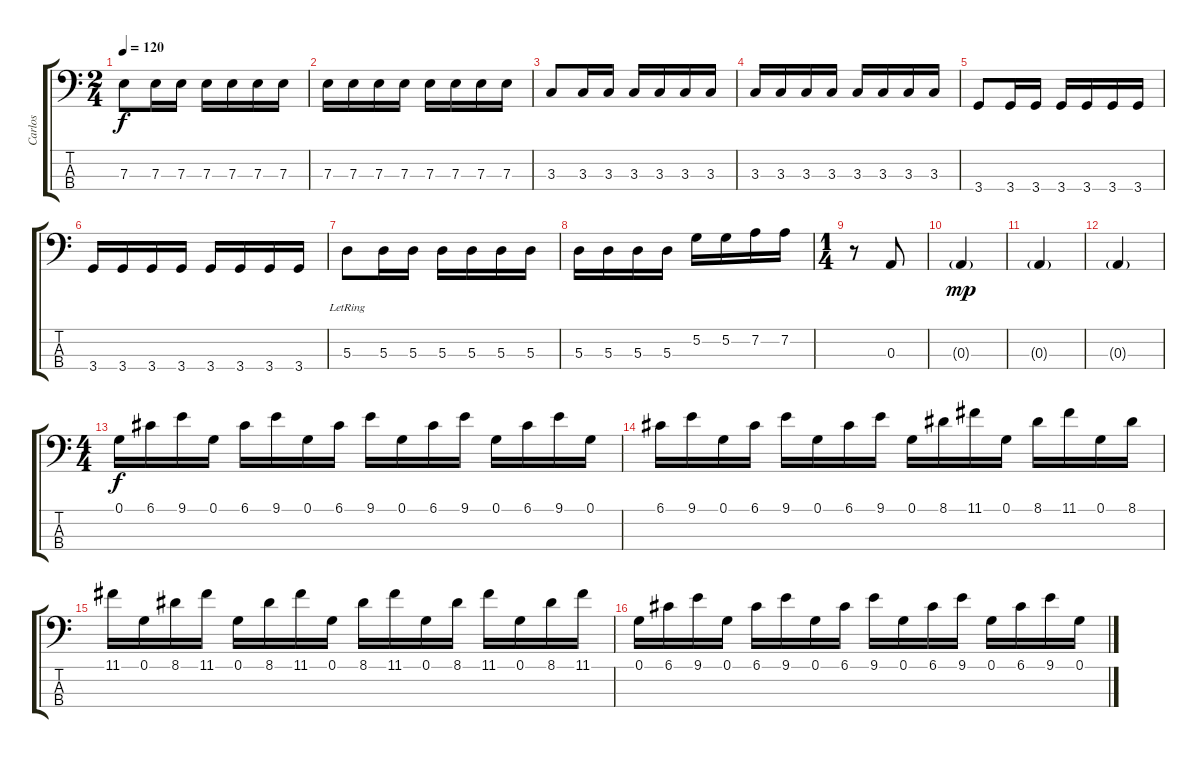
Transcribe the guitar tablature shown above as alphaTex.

\track ("Carlos" "Carlos") {instrument electricbassfinger}
\staff {score tabs}
\tuning (G2 D2 A1 E1) {hide}
\ts (2 4)
\tempo 120
\clef f4
\ks c
7.3.8{dy f} 7.3.16 7.3.16 7.3.16 7.3.16 7.3.16 7.3.16 |
7.3.16 7.3.16 7.3.16 7.3.16 7.3.16 7.3.16 7.3.16 7.3.16 |
3.3.8 3.3.16 3.3.16 3.3.16 3.3.16 3.3.16 3.3.16 |
3.3.16 3.3.16 3.3.16 3.3.16 3.3.16 3.3.16 3.3.16 3.3.16 |
3.4.8 3.4.16 3.4.16 3.4.16 3.4.16 3.4.16 3.4.16 |
3.4.16 3.4.16 3.4.16 3.4.16 3.4.16 3.4.16 3.4.16 3.4.16 |
5.3{lr}.8 5.3.16 5.3.16 5.3.16 5.3.16 5.3.16 5.3.16 |
5.3.16 5.3.16 5.3.16 5.3.16 5.2.16 5.2.16 7.2.16 7.2.16 |
\ts (1 4)
r.8 0.3.8 |
0.3{g}.4{dy mp} |
0.3{g}.4 |
0.3{g}.4 |
\ts (4 4)
0.1.16{dy f} 6.1.16 9.1.16 0.1.16 6.1.16 9.1.16 0.1.16 6.1.16 9.1.16 0.1.16 6.1.16 9.1.16 0.1.16 6.1.16 9.1.16 0.1.16 |
6.1.16 9.1.16 0.1.16 6.1.16 9.1.16 0.1.16 6.1.16 9.1.16 0.1.16 8.1.16 11.1.16 0.1.16 8.1.16 11.1.16 0.1.16 8.1.16 |
11.1.16 0.1.16 8.1.16 11.1.16 0.1.16 8.1.16 11.1.16 0.1.16 8.1.16 11.1.16 0.1.16 8.1.16 11.1.16 0.1.16 8.1.16 11.1.16 |
0.1.16 6.1.16 9.1.16 0.1.16 6.1.16 9.1.16 0.1.16 6.1.16 9.1.16 0.1.16 6.1.16 9.1.16 0.1.16 6.1.16 9.1.16 0.1.16
